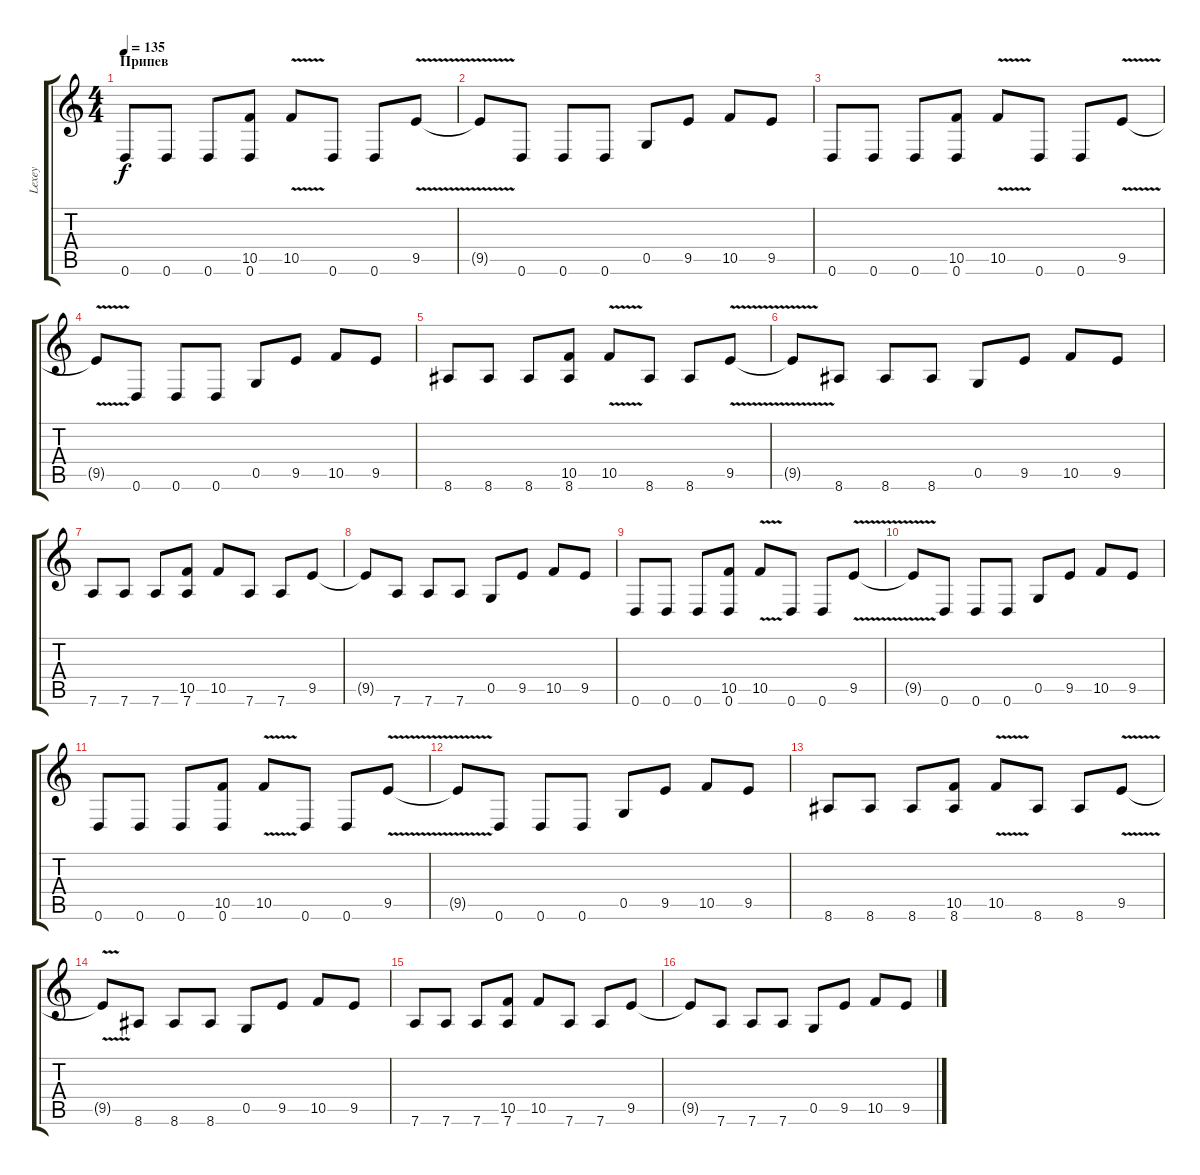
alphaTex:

\track ("Lexey" "Lexey") {mute instrument distortionguitar}
\staff {score tabs}
\tuning (D4 A3 F3 C3 G2 D2) {hide}
\ts (4 4)
\section ("" "Припев ")
\tempo 135
\clef g2
\ks c
0.6.8{dy f} 0.6.8 0.6.8 (10.5 0.6).8 10.5{v}.8 0.6.8 0.6.8 9.5{v}.8 |
9.5{t}.8 0.6.8 0.6.8 0.6.8 0.5.8 9.5.8 10.5.8 9.5.8 |
0.6.8 0.6.8 0.6.8 (10.5 0.6).8 10.5{v}.8 0.6.8 0.6.8 9.5{v}.8 |
9.5{t}.8 0.6.8 0.6.8 0.6.8 0.5.8 9.5.8 10.5.8 9.5.8 |
8.6.8 8.6.8 8.6.8 (10.5 8.6).8 10.5{v}.8 8.6.8 8.6.8 9.5{v}.8 |
9.5{t}.8 8.6.8 8.6.8 8.6.8 0.5.8 9.5.8 10.5.8 9.5.8 |
7.6.8 7.6.8 7.6.8 (10.5 7.6).8 10.5.8 7.6.8 7.6.8 9.5.8 |
9.5{t}.8 7.6.8 7.6.8 7.6.8 0.5.8 9.5.8 10.5.8 9.5.8 |
0.6.8 0.6.8 0.6.8 (10.5 0.6).8 10.5{v}.8 0.6.8 0.6.8 9.5{v}.8 |
9.5{t}.8 0.6.8 0.6.8 0.6.8 0.5.8 9.5.8 10.5.8 9.5.8 |
0.6.8 0.6.8 0.6.8 (10.5 0.6).8 10.5{v}.8 0.6.8 0.6.8 9.5{v}.8 |
9.5{t}.8 0.6.8 0.6.8 0.6.8 0.5.8 9.5.8 10.5.8 9.5.8 |
8.6.8 8.6.8 8.6.8 (10.5 8.6).8 10.5{v}.8 8.6.8 8.6.8 9.5{v}.8 |
9.5{t}.8 8.6.8 8.6.8 8.6.8 0.5.8 9.5.8 10.5.8 9.5.8 |
7.6.8 7.6.8 7.6.8 (10.5 7.6).8 10.5.8 7.6.8 7.6.8 9.5.8 |
9.5{t}.8 7.6.8 7.6.8 7.6.8 0.5.8 9.5.8 10.5.8 9.5.8
